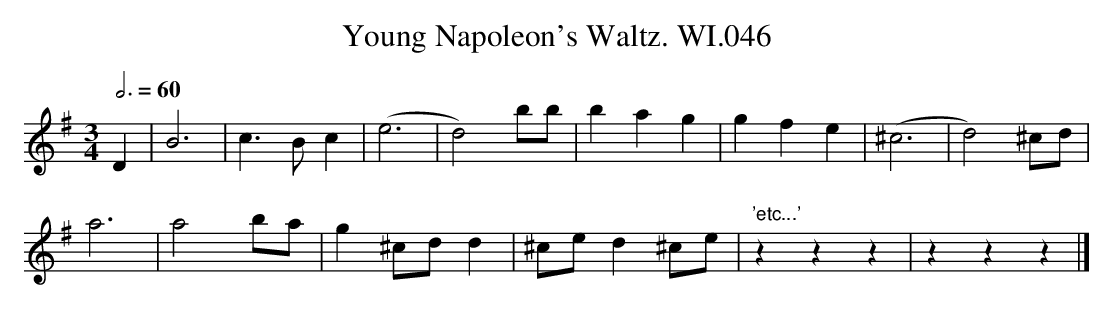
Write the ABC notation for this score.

X:1
T:Young Napoleon's Waltz. WI.046
M:3/4
L:1/4
Q:3/4=60
K:G
D|B3|c>Bc|(e3|d2) b/b/|bag|gfe|(^c3|d2) ^c/d/|
a3|a2 b/a/|g^c/d/d|^c/e/d ^c/e/|" 'etc...'"zzz|zzz|]
